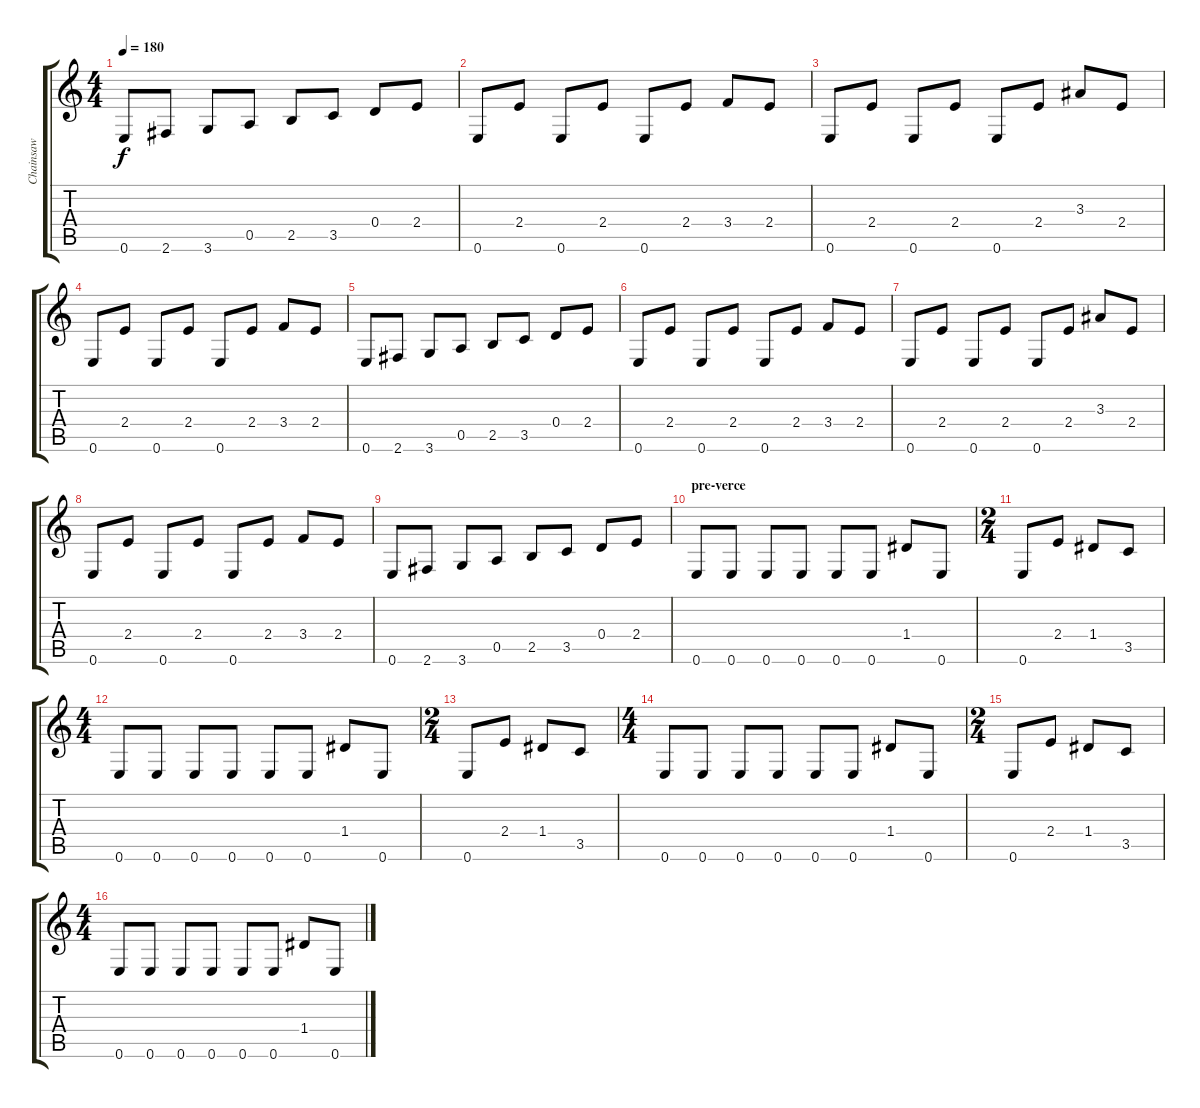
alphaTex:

\track ("Chainsaw" "Chainsaw") {instrument distortionguitar}
\staff {score tabs}
\tuning (E4 B3 G3 D3 A2 E2) {hide}
\ts (4 4)
\tempo 180
\clef g2
\ks c
0.6.8{dy f} 2.6.8 3.6.8 0.5.8 2.5.8 3.5.8 0.4.8 2.4.8 |
0.6.8 2.4.8 0.6.8 2.4.8 0.6.8 2.4.8 3.4.8 2.4.8 |
0.6.8 2.4.8 0.6.8 2.4.8 0.6.8 2.4.8 3.3.8 2.4.8 |
0.6.8 2.4.8 0.6.8 2.4.8 0.6.8 2.4.8 3.4.8 2.4.8 |
0.6.8 2.6.8 3.6.8 0.5.8 2.5.8 3.5.8 0.4.8 2.4.8 |
0.6.8 2.4.8 0.6.8 2.4.8 0.6.8 2.4.8 3.4.8 2.4.8 |
0.6.8 2.4.8 0.6.8 2.4.8 0.6.8 2.4.8 3.3.8 2.4.8 |
0.6.8 2.4.8 0.6.8 2.4.8 0.6.8 2.4.8 3.4.8 2.4.8 |
0.6.8 2.6.8 3.6.8 0.5.8 2.5.8 3.5.8 0.4.8 2.4.8 |
\section ("" "pre-verce")
0.6.8 0.6.8 0.6.8 0.6.8 0.6.8 0.6.8 1.4.8 0.6.8 |
\ts (2 4)
0.6.8 2.4.8 1.4.8 3.5.8 |
\ts (4 4)
0.6.8 0.6.8 0.6.8 0.6.8 0.6.8 0.6.8 1.4.8 0.6.8 |
\ts (2 4)
0.6.8 2.4.8 1.4.8 3.5.8 |
\ts (4 4)
0.6.8 0.6.8 0.6.8 0.6.8 0.6.8 0.6.8 1.4.8 0.6.8 |
\ts (2 4)
0.6.8 2.4.8 1.4.8 3.5.8 |
\ts (4 4)
0.6.8 0.6.8 0.6.8 0.6.8 0.6.8 0.6.8 1.4.8 0.6.8
